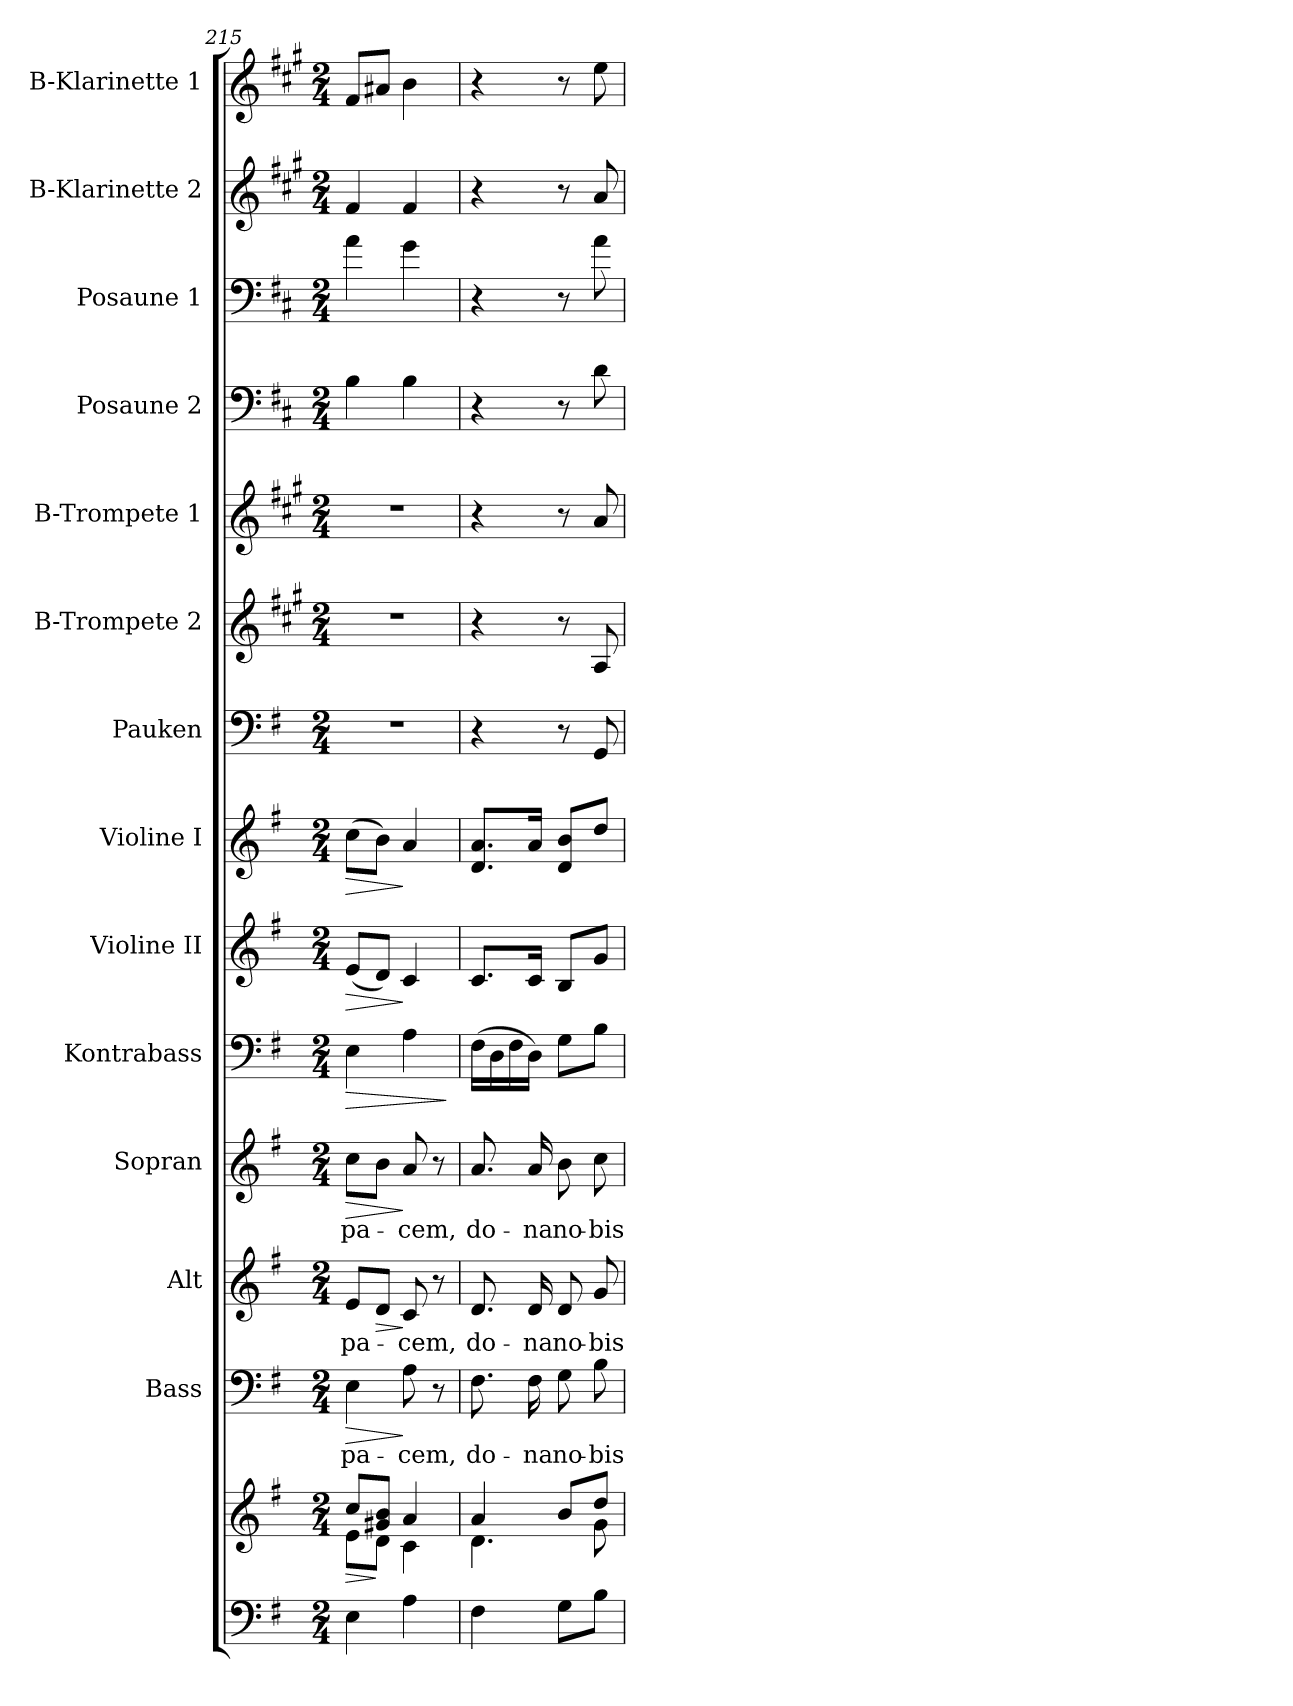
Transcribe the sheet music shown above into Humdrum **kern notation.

**kern	**kern	**dynam	**kern	**text	**dynam	**kern	**text	**dynam	**kern	**text	**dynam	**kern	**dynam	**kern	**dynam	**kern	**dynam	**kern	**kern	**kern	**kern	**kern	**kern	**kern
*part14	*part14	*part14	*part13	*part13	*part13	*part12	*part12	*part12	*part11	*part11	*part11	*part10	*part10	*part9	*part9	*part8	*part8	*part7	*part6	*part5	*part4	*part3	*part2	*part1
*staff15	*staff14	*staff14/15	*staff13	*staff13	*staff13	*staff12	*staff12	*staff12	*staff11	*staff11	*staff11	*staff10	*staff10	*staff9	*staff9	*staff8	*staff8	*staff7	*staff6	*staff5	*staff4	*staff3	*staff2	*staff1
*	*	*	*I"Bass	*	*	*I"Alt	*	*	*I"Sopran	*	*	*I"Kontrabass	*	*I"Violine II	*	*I"Violine I	*	*I"Pauken	*I"B-Trompete 2	*I"B-Trompete 1	*I"Posaune 2	*I"Posaune 1	*I"B-Klarinette 2	*I"B-Klarinette 1
*	*	*	*I'B.	*	*	*I'A.	*	*	*I'S.	*	*	*I'Kb.	*	*I'Vl. II	*	*I'Vl. I	*	*I'Pk.	*I'B Trp. 2	*I'B Trp. 1	*I'Pos. 2	*I'Pos. 1	*I'B Kl. 2	*I'B Kl. 1
*clefF4	*clefG2	*	*clefF4	*	*	*clefG2	*	*	*clefG2	*	*	*clefF4	*	*clefG2	*	*clefG2	*	*clefF4	*clefG2	*clefG2	*clefF4	*clefF4	*clefG2	*clefG2
*	*	*	*	*	*	*	*	*	*	*	*	*ITrd7c12	*	*	*	*	*	*	*ITrd1c2	*ITrd1c2	*ITrd4c7	*ITrd4c7	*ITrd1c2	*ITrd1c2
*k[f#]	*k[f#]	*	*k[f#]	*	*	*k[f#]	*	*	*k[f#]	*	*	*k[f#]	*	*k[f#]	*	*k[f#]	*	*k[f#]	*k[f#]	*k[f#]	*k[f#]	*k[f#]	*k[f#]	*k[f#]
*G:	*G:	*	*G:	*	*	*G:	*	*	*G:	*	*	*G:	*	*G:	*	*G:	*	*G:	*G:	*G:	*G:	*G:	*G:	*G:
*M2/4	*M2/4	*	*M2/4	*	*	*M2/4	*	*	*M2/4	*	*	*M2/4	*	*M2/4	*	*M2/4	*	*M2/4	*M2/4	*M2/4	*M2/4	*M2/4	*M2/4	*M2/4
=215	=215	=215	=215	=215	=215	=215	=215	=215	=215	=215	=215	=215	=215	=215	=215	=215	=215	=215	=215	=215	=215	=215	=215	=215
!	!	!LO:HP:b	!	!LO:LY:b	!LO:HP:b	!	!LO:LY:b	!	!	!LO:LY:b	!LO:HP:b	!	!LO:HP:b	!	!LO:HP:b	!	!LO:HP:b	!	!	!	!	!	!	!
*	*^	*	*	*	*	*	*	*	*	*	*	*	*	*	*	*	*	*	*	*	*	*	*	*
4E\	8cc/L	8e\L	>	4E\	pa-	>	8e/L	pa-	.	8cc\L	pa-	>	4EE\	>	(<8e/L	>	(>8cc\L	>	2r	2r	2r	4E\	4d\	4e/	8e/L
!	!	!	!	!	!	!	!	!	!LO:HP:b	!	!	!	!	!	!	!	!	!	!	!	!	!	!	!	!
.	8g#X/ 8b/J	8d\J	]	.	.	.	8d/J	.	>	8b\J	.	.	.	.	8d/J)	.	8b\J)	.	.	.	.	.	.	.	8g#X/J
!	!	!	!	!	!LO:LY:b	!	!	!LO:LY:b	!	!	!LO:LY:b	!	!	!	!	!	!	!	!	!	!	!	!	!	!
4A\	4a/	4c\	.	8A\	-cem,	]	8c/	-cem,	]	8a/	-cem,	]	4AA\	.	4c/	]	4a/	]	.	.	.	4E\	4c\	4e/	4a\
.	.	.	.	8r	.	.	8r	.	.	8r	.	.	.	.	.	.	.	.	.	.	.	.	.	.	.
*	*v	*v	*	*	*	*	*	*	*	*	*	*	*	*	*	*	*	*	*	*	*	*	*	*	*
.	.	.	.	.	.	.	.	.	.	.	.	.	]	.	.	.	.	.	.	.	.	.	.	.
!!LO:PB:g=z
=216	=216	=216	=216	=216	=216	=216	=216	=216	=216	=216	=216	=216	=216	=216	=216	=216	=216	=216	=216	=216	=216	=216	=216	=216
*	*^	*	*	*	*	*	*	*	*	*	*	*	*	*	*	*	*	*	*	*	*	*	*	*
!	!	!	!	!	!LO:LY:b	!	!	!LO:LY:b	!	!	!LO:LY:b	!	!	!	!	!	!	!	!	!	!	!	!	!	!
4F#\	4a/	4.d\	.	8.F#\	do-	.	8.d/	do-	.	8.a/	do-	.	(>16FF#\LL	.	8.c/L	.	8.d/ 8.a/L	.	4r	4r	4r	4r	4r	4r	4r
.	.	.	.	.	.	.	.	.	.	.	.	.	16DD\	.	.	.	.	.	.	.	.	.	.	.	.
.	.	.	.	.	.	.	.	.	.	.	.	.	16FF#\	.	.	.	.	.	.	.	.	.	.	.	.
!	!	!	!	!	!LO:LY:b	!	!	!LO:LY:b	!	!	!LO:LY:b	!	!	!	!	!	!	!	!	!	!	!	!	!	!
.	.	.	.	16F#\	-na	.	16d/	-na	.	16a/	-na	.	16DD\JJ)	.	16c/Jk	.	16a/Jk	.	.	.	.	.	.	.	.
!	!	!	!	!	!LO:LY:b	!	!	!LO:LY:b	!	!	!LO:LY:b	!	!	!	!	!	!	!	!	!	!	!	!	!	!
8G\L	8b/L	.	.	8G\	no-	.	8d/	no-	.	8b\	no-	.	8GG\L	.	8B/L	.	8d/ 8b/L	.	8r	8r	8r	8r	8r	8r	8r
!	!	!	!	!	!LO:LY:b	!	!	!LO:LY:b	!	!	!LO:LY:b	!	!	!	!	!	!	!	!	!	!	!	!	!	!
8B\J	8dd/J	8g\	.	8B\	-bis	.	8g/	-bis	.	8cc\	-bis	.	8BB\J	.	8g/J	.	8dd/J	.	8GG/	8G/	8g/	8G\	8d\	8g/	8dd\
*	*v	*v	*	*	*	*	*	*	*	*	*	*	*	*	*	*	*	*	*	*	*	*	*	*	*
=	=	=	=	=	=	=	=	=	=	=	=	=	=	=	=	=	=	=	=	=	=	=	=	=
*-	*-	*-	*-	*-	*-	*-	*-	*-	*-	*-	*-	*-	*-	*-	*-	*-	*-	*-	*-	*-	*-	*-	*-	*-
